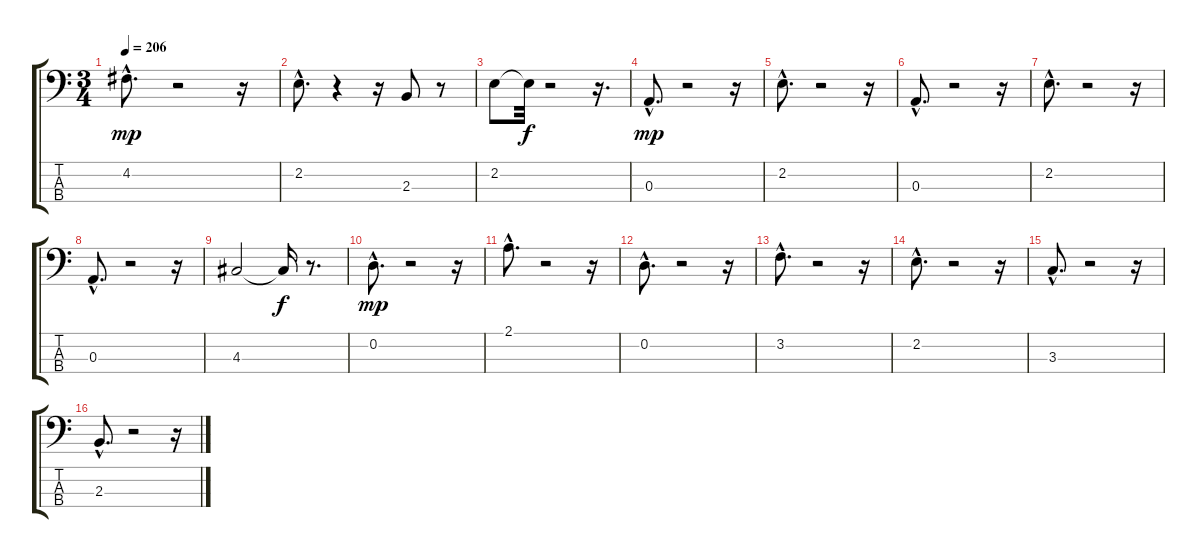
\track "" {instrument acousticbass}
\staff {score tabs}
\tuning (G2 D2 A1 E1) {hide}
\ts (3 4)
\tempo 206
\clef f4
\ks c
4.2{hac}.8{d dy mp} r.2 r.16 |
2.2{hac}.8{d} r.4 r.16 2.3.8 r.8 |
2.2.8 2.2{t}.32{dy f} r.2 r.16{d} |
0.3{hac}.8{d dy mp} r.2 r.16 |
2.2{hac}.8{d} r.2 r.16 |
0.3{hac}.8{d} r.2 r.16 |
2.2{hac}.8{d} r.2 r.16 |
0.3{hac}.8{d} r.2 r.16 |
4.3.2 4.3{t}.16{dy f} r.8{d} |
0.2{hac}.8{d dy mp} r.2 r.16 |
2.1{hac}.8{d} r.2 r.16 |
0.2{hac}.8{d} r.2 r.16 |
3.2{hac}.8{d} r.2 r.16 |
2.2{hac}.8{d} r.2 r.16 |
3.3{hac}.8{d} r.2 r.16 |
2.3{hac}.8{d} r.2 r.16
